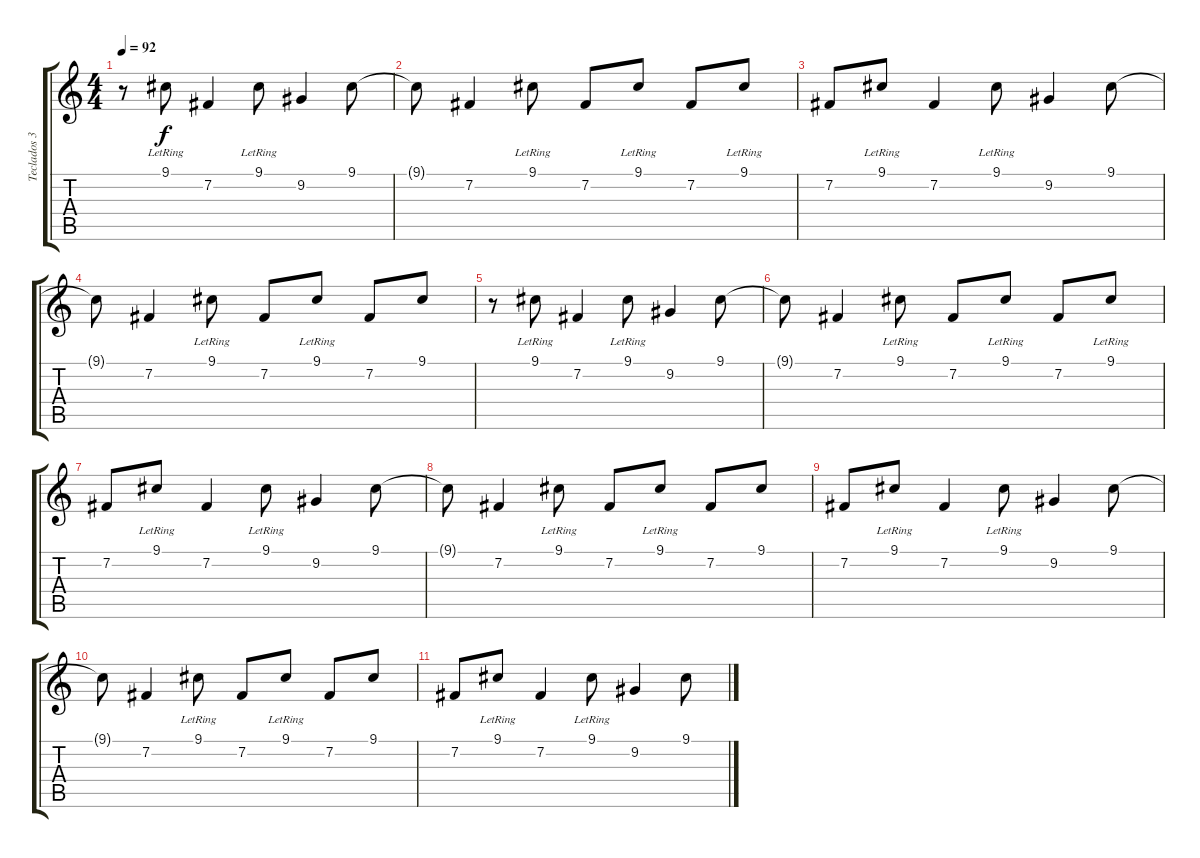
\track ("Teclados 3" "Teclados 3") {instrument lead2sawtooth}
\staff {score tabs}
\tuning (E4 B3 G3 D3 A2 E2) {hide}
\ts (4 4)
\tempo 92
\clef g2
\ks c
r.8{dy f volume 10} 9.1{lr}.8 7.2.4 9.1{lr}.8 9.2.4 9.1.8 |
9.1{t}.8 7.2.4 9.1{lr}.8 7.2.8 9.1{lr}.8 7.2.8 9.1{lr}.8 |
7.2.8 9.1{lr}.8 7.2.4 9.1{lr}.8 9.2.4 9.1.8 |
9.1{t}.8 7.2.4 9.1{lr}.8 7.2.8 9.1{lr}.8 7.2.8 9.1.8 |
r.8{volume 9} 9.1{lr}.8 7.2.4 9.1{lr}.8 9.2.4 9.1.8 |
9.1{t}.8 7.2.4{volume 8} 9.1{lr}.8 7.2.8 9.1{lr}.8 7.2.8 9.1{lr}.8 |
7.2.8{volume 7} 9.1{lr}.8 7.2.4 9.1{lr}.8 9.2.4 9.1.8 |
9.1{t}.8 7.2.4{volume 6} 9.1{lr}.8 7.2.8 9.1{lr}.8 7.2.8 9.1.8 |
7.2.8{volume 5} 9.1{lr}.8 7.2.4 9.1{lr}.8 9.2.4 9.1.8 |
9.1{t}.8 7.2.4{volume 4} 9.1{lr}.8 7.2.8 9.1{lr}.8{volume 3} 7.2.8 9.1.8 |
7.2.8{volume 2} 9.1{lr}.8 7.2.4 9.1{lr}.8{volume 1} 9.2.4 9.1.8
